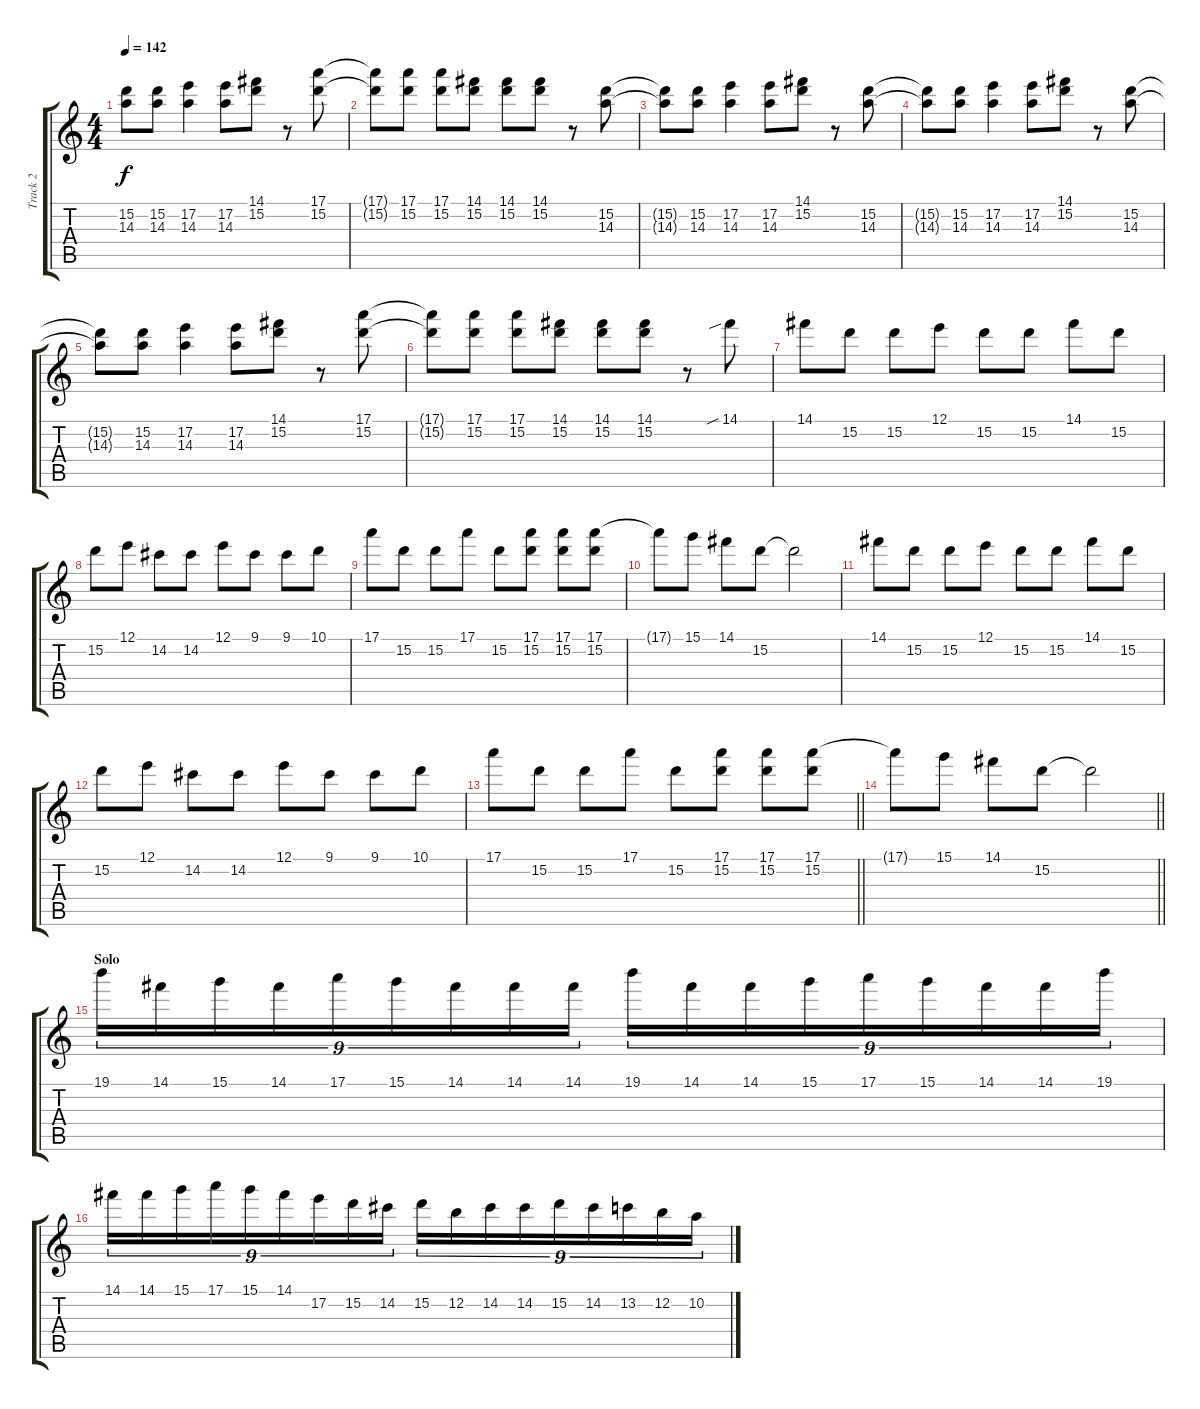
\track ("Track 2" "Track 2") {instrument electricguitarclean}
\staff {score tabs}
\tuning (E4 B3 G3 D3 A2 E2) {hide}
\ts (4 4)
\tempo 142
\clef g2
\ks c
(15.2{t} 14.3{t}).8{dy f} (15.2 14.3).8 (17.2 14.3).4 (17.2 14.3).8 (14.1 15.2).8 r.8 (17.1 15.2).8 |
(17.1{t} 15.2{t}).8 (17.1 15.2).8 (17.1 15.2).8 (14.1 15.2).8 (14.1 15.2).8 (14.1 15.2).8 r.8 (15.2 14.3).8 |
(15.2{t} 14.3{t}).8 (15.2 14.3).8 (17.2 14.3).4 (17.2 14.3).8 (14.1 15.2).8 r.8 (15.2 14.3).8 |
(15.2{t} 14.3{t}).8 (15.2 14.3).8 (17.2 14.3).4 (17.2 14.3).8 (14.1 15.2).8 r.8 (15.2 14.3).8 |
(15.2{t} 14.3{t}).8 (15.2 14.3).8 (17.2 14.3).4 (17.2 14.3).8 (14.1 15.2).8 r.8 (17.1 15.2).8 |
(17.1{t} 15.2{t}).8 (17.1 15.2).8 (17.1 15.2).8 (14.1 15.2).8 (14.1 15.2).8 (14.1 15.2).8 r.8 14.1{sib}.8 |
14.1.8 15.2.8 15.2.8 12.1.8 15.2.8 15.2.8 14.1.8 15.2.8 |
15.2.8 12.1.8 14.2.8 14.2.8 12.1.8 9.1.8 9.1.8 10.1.8 |
17.1.8 15.2.8 15.2.8 17.1.8 15.2.8 (17.1 15.2).8 (17.1 15.2).8 (17.1 15.2).8 |
17.1{t}.8 15.1.8 14.1.8 15.2.8 15.2{t}.2 |
14.1.8 15.2.8 15.2.8 12.1.8 15.2.8 15.2.8 14.1.8 15.2.8 |
15.2.8 12.1.8 14.2.8 14.2.8 12.1.8 9.1.8 9.1.8 10.1.8 |
\barLineRight lightlight
17.1.8 15.2.8 15.2.8 17.1.8 15.2.8 (17.1 15.2).8 (17.1 15.2).8 (17.1 15.2).8 |
\section ("" "")
\barLineRight lightlight
17.1{t}.8 15.1.8 14.1.8 15.2.8 15.2{t}.2 |
\section ("" "Solo")
19.1.16{tu (9 8)} 14.1.16{tu (9 8)} 15.1.16{tu (9 8)} 14.1.16{tu (9 8)} 17.1.16{tu (9 8)} 15.1.16{tu (9 8)} 14.1.16{tu (9 8)} 14.1.16{tu (9 8)} 14.1.16{tu (9 8)} 19.1.16{tu (9 8)} 14.1.16{tu (9 8)} 14.1.16{tu (9 8)} 15.1.16{tu (9 8)} 17.1.16{tu (9 8)} 15.1.16{tu (9 8)} 14.1.16{tu (9 8)} 14.1.16{tu (9 8)} 19.1.16{tu (9 8)} |
14.1.16{tu (9 8)} 14.1.16{tu (9 8)} 15.1.16{tu (9 8)} 17.1.16{tu (9 8)} 15.1.16{tu (9 8)} 14.1.16{tu (9 8)} 17.2.16{tu (9 8)} 15.2.16{tu (9 8)} 14.2.16{tu (9 8)} 15.2.16{tu (9 8)} 12.2.16{tu (9 8)} 14.2.16{tu (9 8)} 14.2.16{tu (9 8)} 15.2.16{tu (9 8)} 14.2.16{tu (9 8)} 13.2.16{tu (9 8)} 12.2.16{tu (9 8)} 10.2.16{tu (9 8)}
